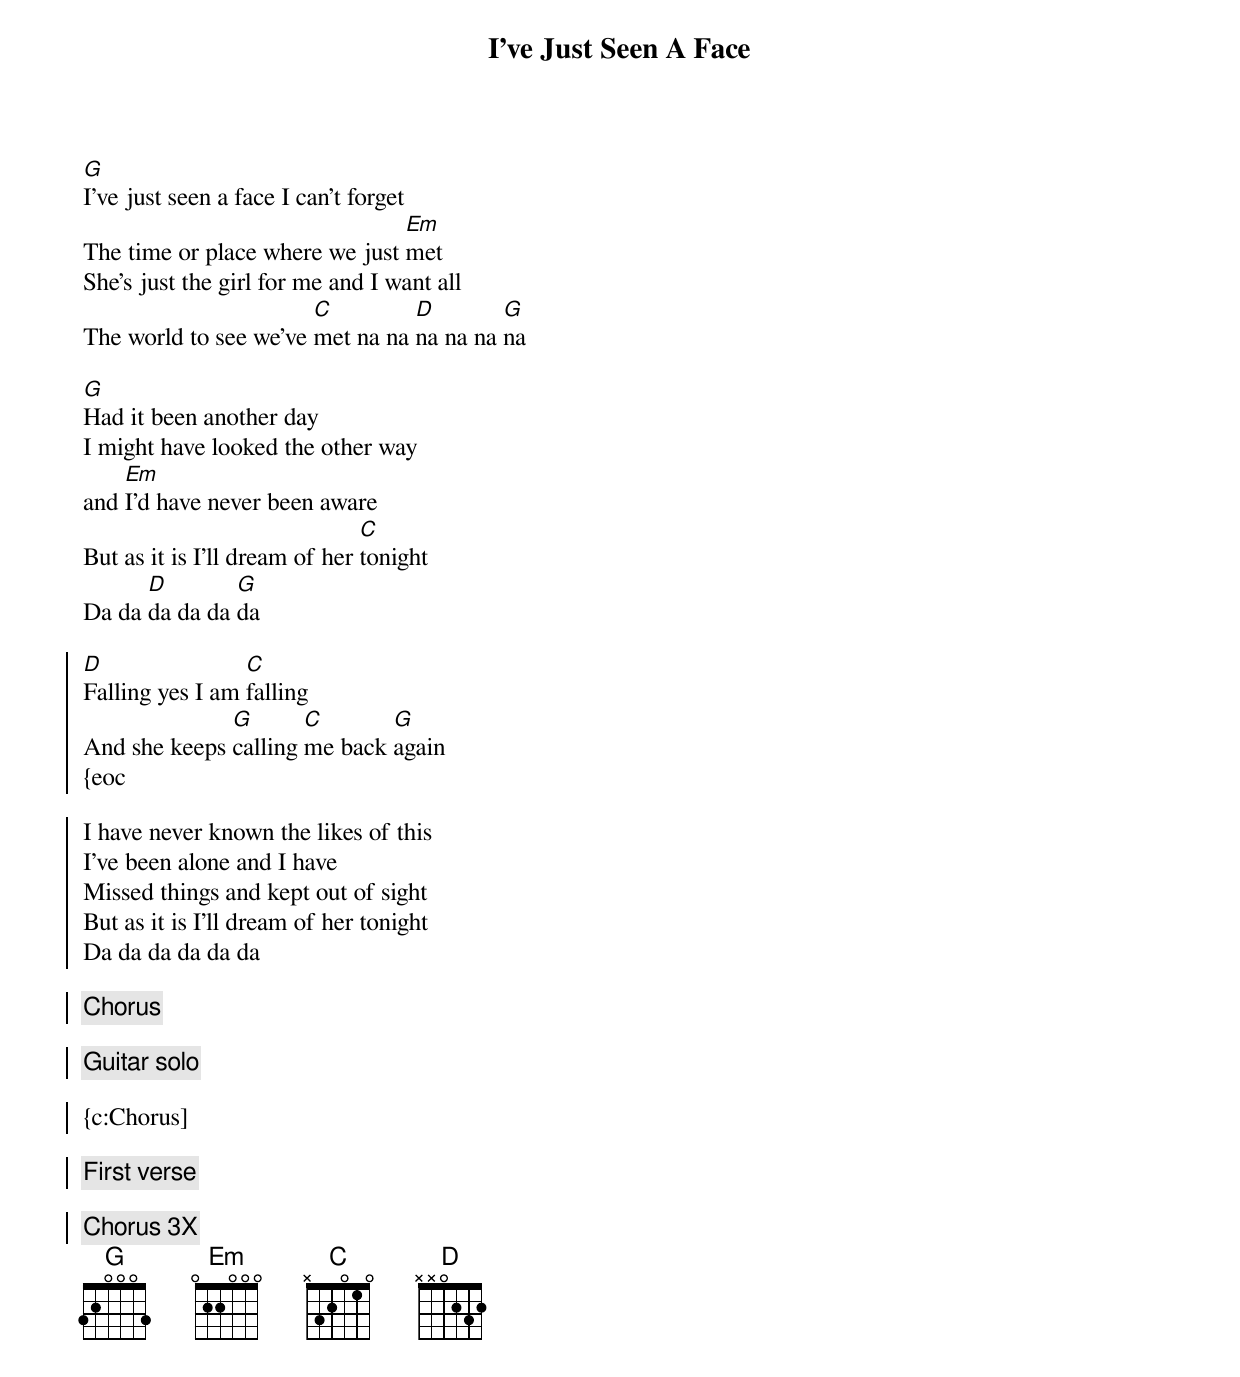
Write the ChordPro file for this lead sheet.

{title:I've Just Seen A Face}

[G]I've just seen a face I can't forget
The time or place where we just [Em]met
She's just the girl for me and I want all
The world to see we've [C]met na na [D]na na na [G]na

[G]Had it been another day
I might have looked the other way
and [Em]I'd have never been aware
But as it is I'll dream of her [C]tonight
Da da [D]da da da [G]da

{soc}
[D]Falling yes I am [C]falling
And she keeps [G]calling [C]me back [G]again
{eoc

I have never known the likes of this
I've been alone and I have
Missed things and kept out of sight
But as it is I'll dream of her tonight
Da da da da da da

{c:Chorus}

{c:Guitar solo}

{c:Chorus]

{c:First verse}

{c:Chorus 3X}
